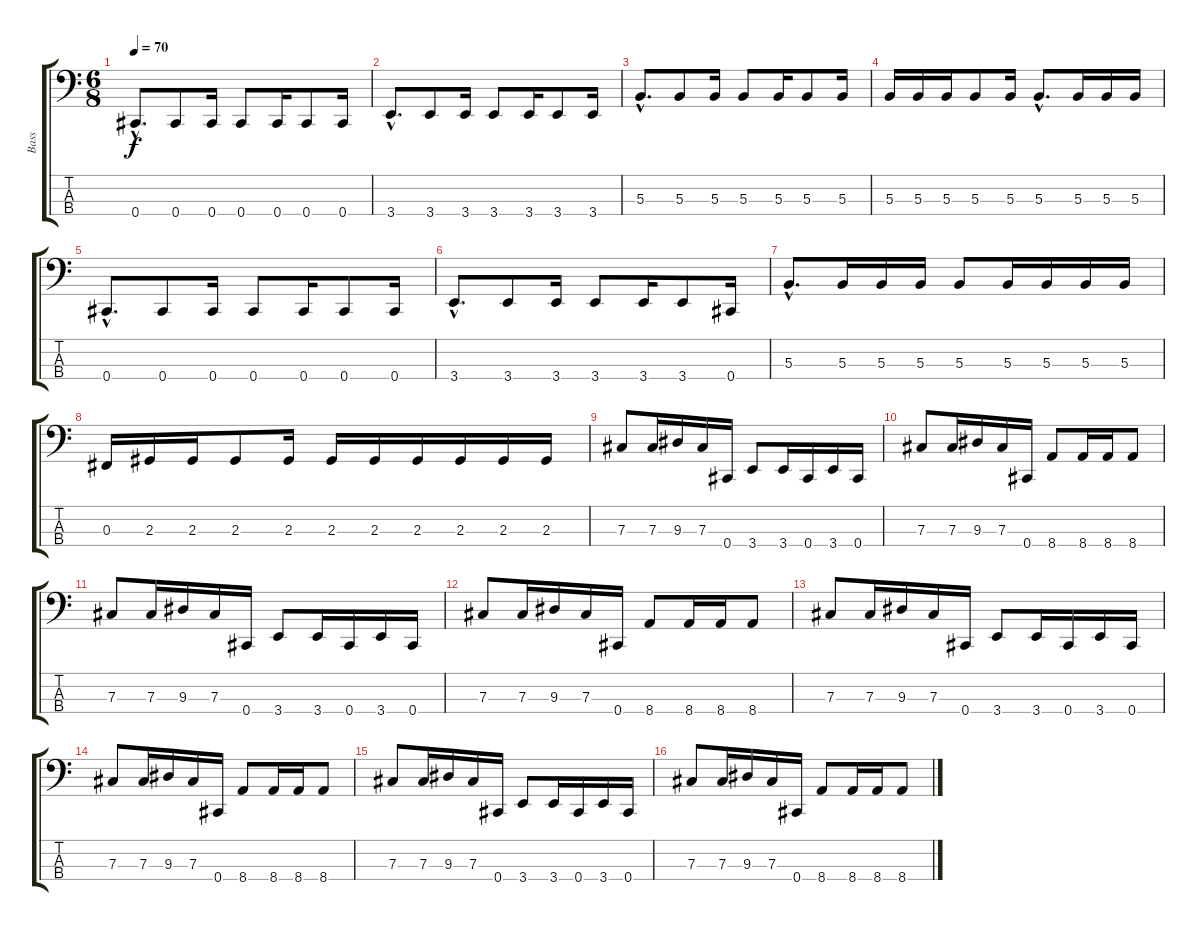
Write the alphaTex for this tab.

\track ("Bass" "Bass") {instrument electricbasspick}
\staff {score tabs}
\tuning (E2 B1 Gb1 Db1) {hide}
\ts (6 8)
\tempo 70
\clef f4
\ks c
0.4{hac}.8{d dy f} 0.4.8 0.4.16 0.4.8 0.4.16 0.4.8 0.4.16 |
3.4{hac}.8{d} 3.4.8 3.4.16 3.4.8 3.4.16 3.4.8 3.4.16 |
5.3{hac}.8{d} 5.3.8 5.3.16 5.3.8 5.3.16 5.3.8 5.3.16 |
5.3.16 5.3.16 5.3.16 5.3.8 5.3.16 5.3{hac}.8{d} 5.3.16 5.3.16 5.3.16 |
0.4{hac}.8{d} 0.4.8 0.4.16 0.4.8 0.4.16 0.4.8 0.4.16 |
3.4{hac}.8{d} 3.4.8 3.4.16 3.4.8 3.4.16 3.4.8 0.4.16 |
5.3{hac}.8{d} 5.3.16 5.3.16 5.3.16 5.3.8 5.3.16 5.3.16 5.3.16 5.3.16 |
0.3.16 2.3.16 2.3.16 2.3.8 2.3.16 2.3.16 2.3.16 2.3.16 2.3.16 2.3.16 2.3.16 |
7.3.8 7.3.16 9.3.16 7.3.16 0.4.16 3.4.8 3.4.16 0.4.16 3.4.16 0.4.16 |
7.3.8 7.3.16 9.3.16 7.3.16 0.4.16 8.4.8 8.4.16 8.4.16 8.4.8 |
7.3.8 7.3.16 9.3.16 7.3.16 0.4.16 3.4.8 3.4.16 0.4.16 3.4.16 0.4.16 |
7.3.8 7.3.16 9.3.16 7.3.16 0.4.16 8.4.8 8.4.16 8.4.16 8.4.8 |
7.3.8 7.3.16 9.3.16 7.3.16 0.4.16 3.4.8 3.4.16 0.4.16 3.4.16 0.4.16 |
7.3.8 7.3.16 9.3.16 7.3.16 0.4.16 8.4.8 8.4.16 8.4.16 8.4.8 |
7.3.8 7.3.16 9.3.16 7.3.16 0.4.16 3.4.8 3.4.16 0.4.16 3.4.16 0.4.16 |
7.3.8 7.3.16 9.3.16 7.3.16 0.4.16 8.4.8 8.4.16 8.4.16 8.4.8
